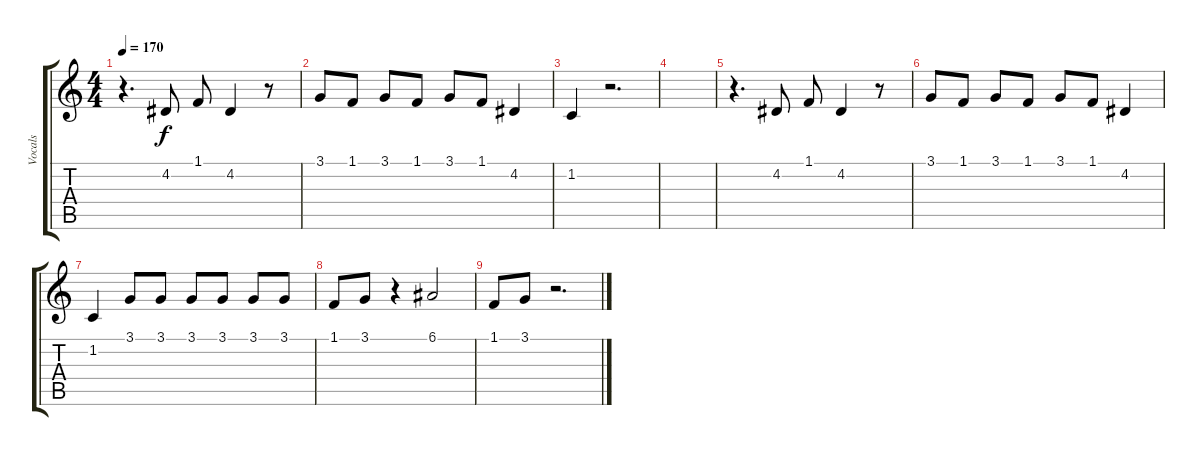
\track ("Vocals" "Vocals") {instrument bassoon}
\staff {score tabs}
\tuning (E4 B3 G3 D3 A2 E2) {hide}
\ts (4 4)
\tempo 170
\clef g2
\ks c
r.4{d dy f} 4.2.8 1.1.8 4.2.4 r.8 |
3.1.8 1.1.8 3.1.8 1.1.8 3.1.8 1.1.8 4.2.4 |
1.2.4 r.2{d} |
|
r.4{d} 4.2.8 1.1.8 4.2.4 r.8 |
3.1.8 1.1.8 3.1.8 1.1.8 3.1.8 1.1.8 4.2.4 |
1.2.4 3.1.8 3.1.8 3.1.8 3.1.8 3.1.8 3.1.8 |
1.1.8 3.1.8 r.4 6.1.2 |
1.1.8 3.1.8 r.2{d}
